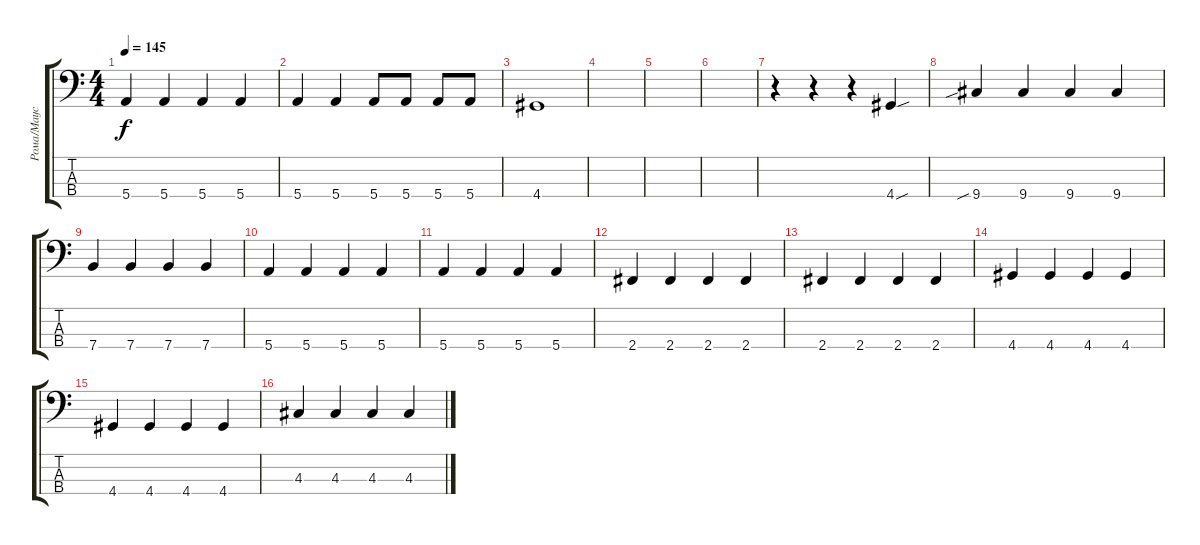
\track ("Рома/Маус" "Рома/Маус") {instrument electricbassfinger}
\staff {score tabs}
\tuning (G2 D2 A1 E1) {hide}
\ts (4 4)
\tempo 145
\clef f4
\ks c
5.4.4{dy f} 5.4.4 5.4.4 5.4.4 |
5.4.4 5.4.4 5.4.8 5.4.8 5.4.8 5.4.8 |
4.4.1 |
|
|
|
r.4 r.4 r.4 4.4{sou}.4 |
9.4{sib}.4 9.4.4 9.4.4 9.4.4 |
7.4.4 7.4.4 7.4.4 7.4.4 |
5.4.4 5.4.4 5.4.4 5.4.4 |
5.4.4 5.4.4 5.4.4 5.4.4 |
2.4.4 2.4.4 2.4.4 2.4.4 |
2.4.4 2.4.4 2.4.4 2.4.4 |
4.4.4 4.4.4 4.4.4 4.4.4 |
4.4.4 4.4.4 4.4.4 4.4.4 |
4.3.4 4.3.4 4.3.4 4.3.4
